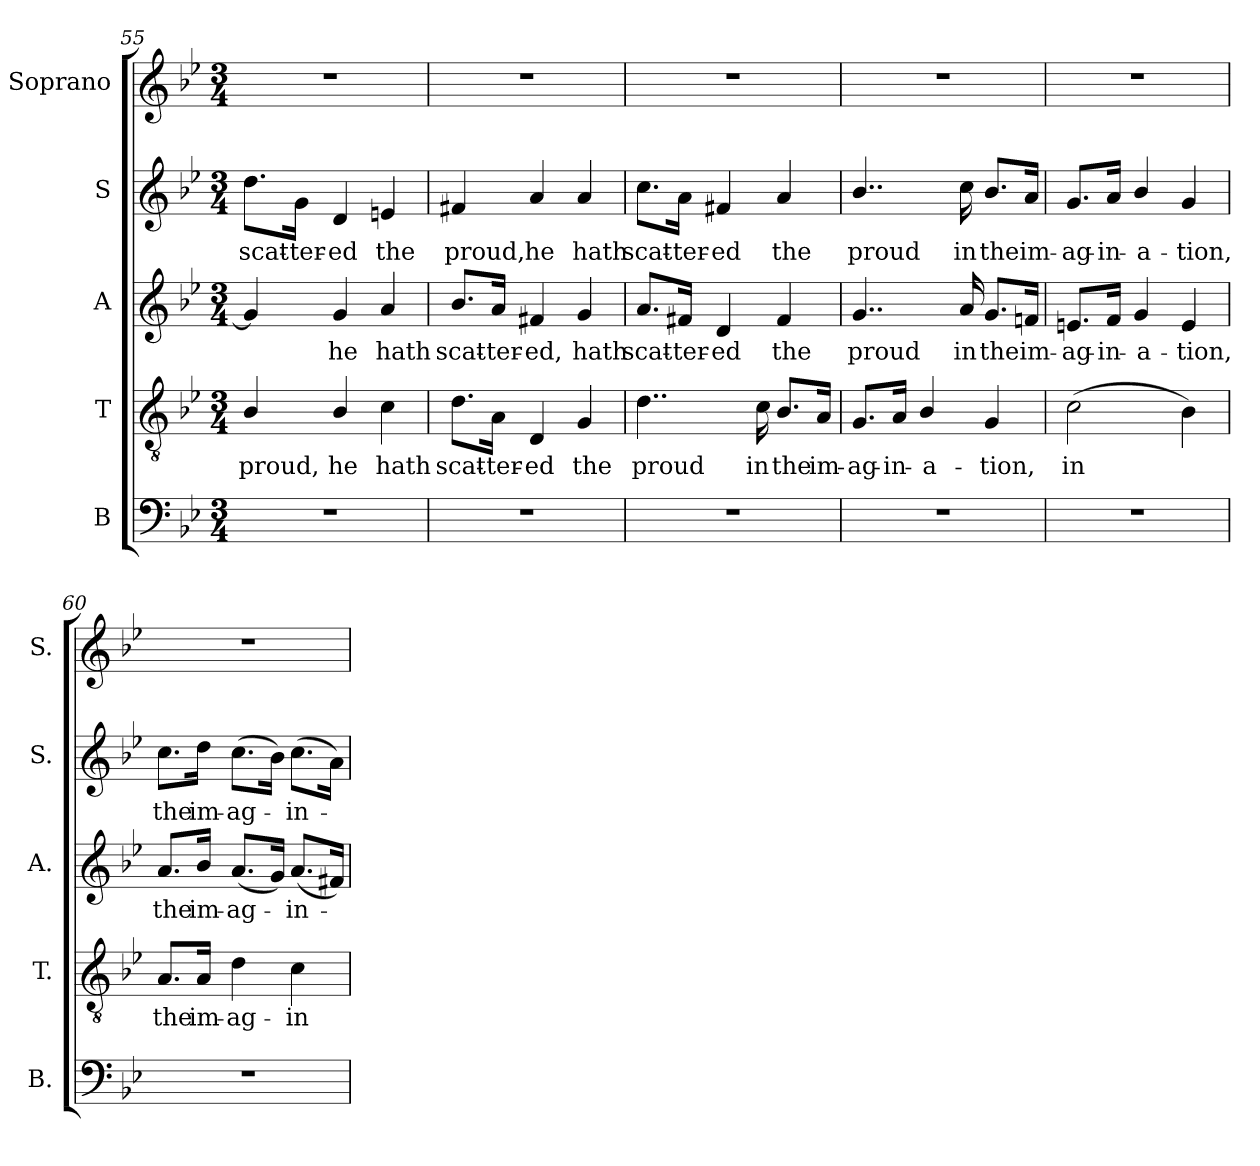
**kern	**kern	**text	**kern	**text	**kern	**text	**kern
*part5	*part4	*part4	*part3	*part3	*part2	*part2	*part1
*staff5	*staff4	*staff4	*staff3	*staff3	*staff2	*staff2	*staff1
*I"B	*I"T	*	*I"A	*	*I"S	*	*I"Soprano
*I'B.	*I'T.	*	*I'A.	*	*I'S.	*	*I'S.
*clefF4	*clefGv2	*	*clefG2	*	*clefG2	*	*clefG2
*	*ITrd7c12	*	*	*	*	*	*
*k[b-e-]	*k[b-e-]	*	*k[b-e-]	*	*k[b-e-]	*	*k[b-e-]
*B-:	*B-:	*	*B-:	*	*B-:	*	*B-:
*M3/4	*M3/4	*	*M3/4	*	*M3/4	*	*M3/4
=55	=55	=55	=55	=55	=55	=55	=55
!LO:N:vis=1	!	!	!	!	!	!	!
!	!	!LO:LY:b:color=#000000	!	!	!	!	!
!	!	!	!	!	!	!LO:LY:b:color=#000000	!LO:N:vis=1
2.r	4BB-i/	proud,	4gi/]	.	8.ddi\L	scat-	2.r
!	!	!	!	!	!	!LO:LY:b:color=#000000	!
.	.	.	.	.	16gi\Jk	-ter-	.
!	!	!LO:LY:b:color=#000000	!	!	!	!	!
!	!	!	!	!LO:LY:b:color=#000000	!	!	!
!	!	!	!	!	!	!LO:LY:b:color=#000000	!
.	4BB-i/	he	4gi/	he	4di/	-ed	.
!	!	!LO:LY:b:color=#000000	!	!	!	!	!
!	!	!	!	!LO:LY:b:color=#000000	!	!	!
!	!	!	!	!	!	!LO:LY:b:color=#000000	!
.	4Ci\	hath	4ai/	hath	4eni/	the	.
=56	=56	=56	=56	=56	=56	=56	=56
!LO:N:vis=1	!	!	!	!	!	!	!
!	!	!LO:LY:b:color=#000000	!	!	!	!	!
!	!	!	!	!LO:LY:b:color=#000000	!	!	!
!	!	!	!	!	!	!LO:LY:b:color=#000000	!LO:N:vis=1
2.r	8.Di\L	scat-	8.b-i/L	scat-	4f#Xi/	proud,	2.r
!	!	!LO:LY:b:color=#000000	!	!	!	!	!
!	!	!	!	!LO:LY:b:color=#000000	!	!	!
.	16AAi\Jk	-ter-	16ai/Jk	-ter-	.	.	.
!	!	!LO:LY:b:color=#000000	!	!	!	!	!
!	!	!	!	!LO:LY:b:color=#000000	!	!	!
!	!	!	!	!	!	!LO:LY:b:color=#000000	!
.	4DDi/	-ed	4f#Xi/	-ed,	4ai/	he	.
!	!	!LO:LY:b:color=#000000	!	!	!	!	!
!	!	!	!	!LO:LY:b:color=#000000	!	!	!
!	!	!	!	!	!	!LO:LY:b:color=#000000	!
.	4GGi/	the	4gi/	hath	4ai/	hath	.
!!LO:PB:g=z
=57	=57	=57	=57	=57	=57	=57	=57
!LO:N:vis=1	!	!	!	!	!	!	!
!	!	!LO:LY:b:color=#000000	!	!	!	!	!
!	!	!	!	!LO:LY:b:color=#000000	!	!	!
!	!	!	!	!	!	!LO:LY:b:color=#000000	!LO:N:vis=1
2.r	4..Di\	proud	8.ai/L	scat-	8.cci\L	scat-	2.r
!	!	!	!	!LO:LY:b:color=#000000	!	!	!
!	!	!	!	!	!	!LO:LY:b:color=#000000	!
.	.	.	16f#Xi/Jk	-ter-	16ai\Jk	-ter-	.
!	!	!	!	!LO:LY:b:color=#000000	!	!	!
!	!	!	!	!	!	!LO:LY:b:color=#000000	!
.	.	.	4di/	-ed	4f#Xi/	-ed	.
!	!	!LO:LY:b:color=#000000	!	!	!	!	!
.	16Ci\	in	.	.	.	.	.
!	!	!LO:LY:b:color=#000000	!	!	!	!	!
!	!	!	!	!LO:LY:b:color=#000000	!	!	!
!	!	!	!	!	!	!LO:LY:b:color=#000000	!
.	8.BB-i/L	the	4f#i/	the	4ai/	the	.
!	!	!LO:LY:b:color=#000000	!	!	!	!	!
.	16AAi/Jk	im-	.	.	.	.	.
=58	=58	=58	=58	=58	=58	=58	=58
!LO:N:vis=1	!	!	!	!	!	!	!
!	!	!LO:LY:b:color=#000000	!	!	!	!	!
!	!	!	!	!LO:LY:b:color=#000000	!	!	!
!	!	!	!	!	!	!LO:LY:b:color=#000000	!LO:N:vis=1
2.r	8.GGi/L	-ag-	4..gi/	proud	4..b-i/	proud	2.r
!	!	!LO:LY:b:color=#000000	!	!	!	!	!
.	16AAi/Jk	-in-	.	.	.	.	.
!	!	!LO:LY:b:color=#000000	!	!	!	!	!
.	4BB-i/	-a-	.	.	.	.	.
!	!	!	!	!LO:LY:b:color=#000000	!	!	!
!	!	!	!	!	!	!LO:LY:b:color=#000000	!
.	.	.	16ai/	in	16cci\	in	.
!	!	!LO:LY:b:color=#000000	!	!	!	!	!
!	!	!	!	!LO:LY:b:color=#000000	!	!	!
!	!	!	!	!	!	!LO:LY:b:color=#000000	!
.	4GGi/	-tion,	8.gi/L	the	8.b-i/L	the	.
!	!	!	!	!LO:LY:b:color=#000000	!	!	!
!	!	!	!	!	!	!LO:LY:b:color=#000000	!
.	.	.	16fni/Jk	im-	16ai/Jk	im-	.
=59	=59	=59	=59	=59	=59	=59	=59
!LO:N:vis=1	!	!	!	!	!	!	!
!	!	!LO:LY:b:color=#000000	!	!	!	!	!
!	!	!	!	!LO:LY:b:color=#000000	!	!	!
!	!	!	!	!	!	!LO:LY:b:color=#000000	!LO:N:vis=1
2.r	(2Ci\	in	8.eni/L	-ag-	8.gi/L	-ag-	2.r
!	!	!	!	!LO:LY:b:color=#000000	!	!	!
!	!	!	!	!	!	!LO:LY:b:color=#000000	!
.	.	.	16fi/Jk	-in-	16ai/Jk	-in-	.
!	!	!	!	!LO:LY:b:color=#000000	!	!	!
!	!	!	!	!	!	!LO:LY:b:color=#000000	!
.	.	.	4gi/	-a-	4b-i/	-a-	.
!	!	!	!	!LO:LY:b:color=#000000	!	!	!
!	!	!	!	!	!	!LO:LY:b:color=#000000	!
.	4BB-i\)	.	4ei/	-tion,	4gi/	-tion,	.
=60	=60	=60	=60	=60	=60	=60	=60
!LO:N:vis=1	!	!	!	!	!	!	!
!	!	!LO:LY:b:color=#000000	!	!	!	!	!
!	!	!	!	!LO:LY:b:color=#000000	!	!	!
!	!	!	!	!	!	!LO:LY:b:color=#000000	!LO:N:vis=1
2.r	8.AAi/L	the	8.ai/L	the	8.cci\L	the	2.r
!	!	!LO:LY:b:color=#000000	!	!	!	!	!
!	!	!	!	!LO:LY:b:color=#000000	!	!	!
!	!	!	!	!	!	!LO:LY:b:color=#000000	!
.	16AAi/Jk	im-	16b-i/Jk	im-	16ddi\Jk	im-	.
!	!	!LO:LY:b:color=#000000	!	!	!	!	!
!	!	!	!	!LO:LY:b:color=#000000	!	!	!
!	!	!	!	!	!	!LO:LY:b:color=#000000	!
.	4Di\	-ag-	(8.ai/L	-ag-	(8.cci\L	-ag-	.
.	.	.	16gi/Jk)	.	16b-i\Jk)	.	.
!	!	!LO:LY:b:color=#000000	!	!	!	!	!
!	!	!	!	!LO:LY:b:color=#000000	!	!	!
!	!	!	!	!	!	!LO:LY:b:color=#000000	!
.	4Ci\	-in-	(8.ai/L	-in-	(8.cci\L	-in-	.
.	.	.	16f#Xi/Jk)	.	16ai\Jk)	.	.
=	=	=	=	=	=	=	=
*-	*-	*-	*-	*-	*-	*-	*-
